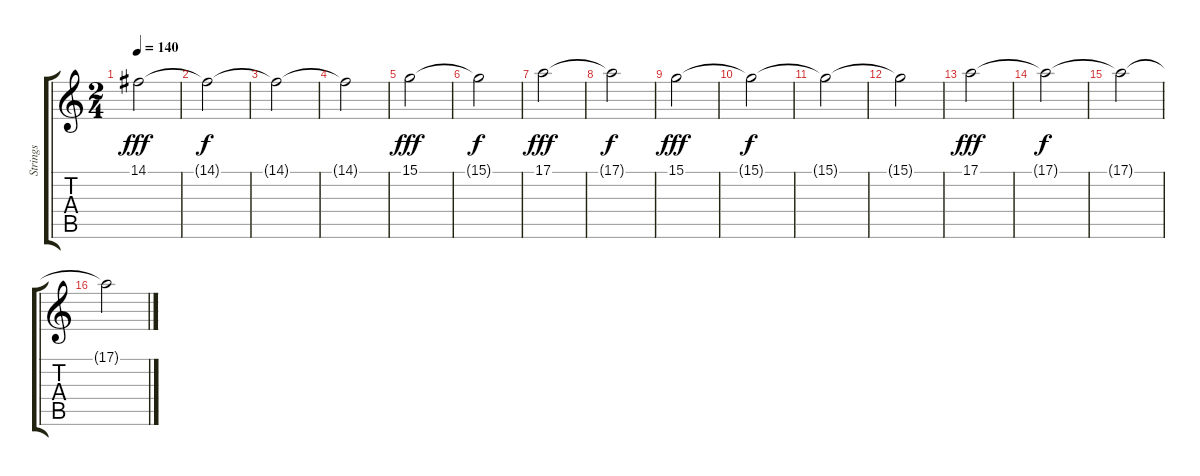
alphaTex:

\track ("Strings" "Strings") {instrument stringensemble1}
\staff {score tabs}
\tuning (E4 B3 G3 D3 A2 E2) {hide}
\ts (2 4)
\tempo 140
\clef g2
\ks c
14.1.2{dy fff} |
14.1{t}.2{dy f} |
14.1{t}.2 |
14.1{t}.2 |
15.1.2{dy fff} |
15.1{t}.2{dy f} |
17.1.2{dy fff} |
17.1{t}.2{dy f} |
15.1.2{dy fff} |
15.1{t}.2{dy f} |
15.1{t}.2 |
15.1{t}.2 |
17.1.2{dy fff} |
17.1{t}.2{dy f} |
17.1{t}.2 |
17.1{t}.2
